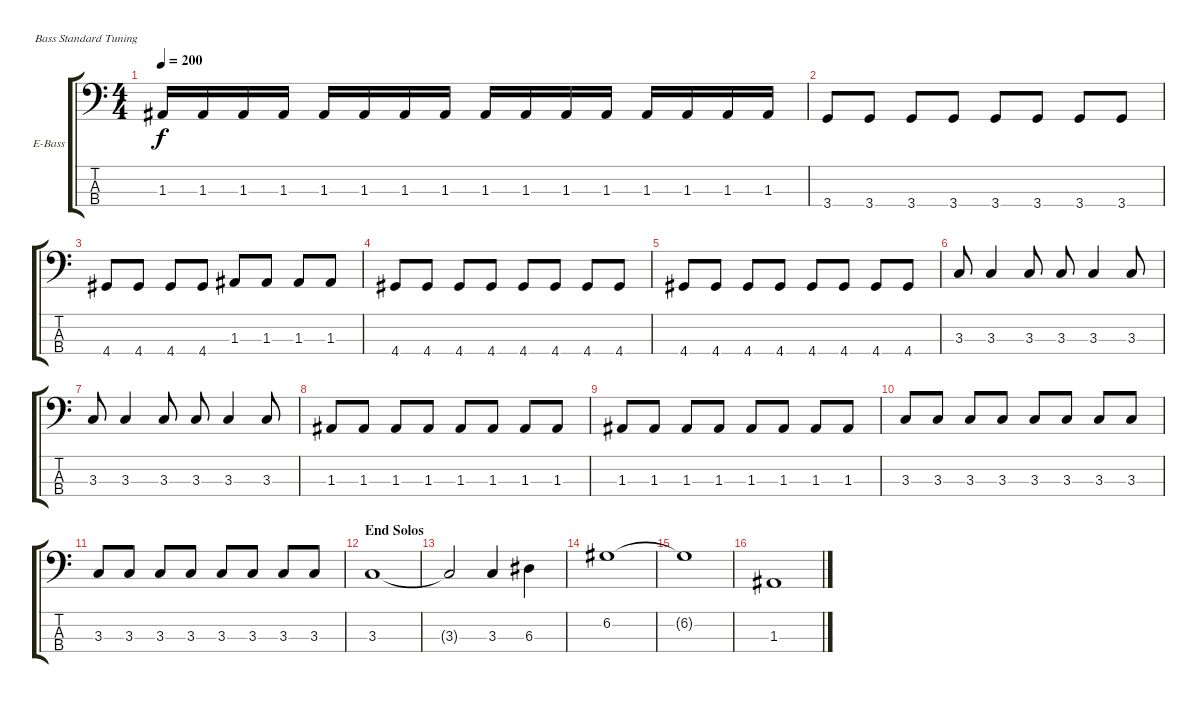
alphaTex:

\bracketExtendMode groupsimilarinstruments
\firstSystemTrackNameOrientation horizontal
\otherSystemsTrackNameOrientation horizontal
\track ("Bass" "E-Bass") {instrument electricbassfinger}
\staff {score tabs}
\tuning (G2 D2 A1 E1)
\ts (4 4)
\tempo 200
\clef f4
\ks aminor
1.3.16{dy f} 1.3.16 1.3.16 1.3.16 1.3.16 1.3.16 1.3.16 1.3.16 1.3.16 1.3.16 1.3.16 1.3.16 1.3.16 1.3.16 1.3.16 1.3.16 |
3.4.8 3.4.8 3.4.8 3.4.8 3.4.8 3.4.8 3.4.8 3.4.8 |
4.4.8 4.4.8 4.4.8 4.4.8 1.3.8 1.3.8 1.3.8 1.3.8 |
\section ("" "")
4.4.8 4.4.8 4.4.8 4.4.8 4.4.8 4.4.8 4.4.8 4.4.8 |
4.4.8 4.4.8 4.4.8 4.4.8 4.4.8 4.4.8 4.4.8 4.4.8 |
3.3.8 3.3.4 3.3.8 3.3.8 3.3.4 3.3.8 |
3.3.8 3.3.4 3.3.8 3.3.8 3.3.4 3.3.8 |
1.3.8 1.3.8 1.3.8 1.3.8 1.3.8 1.3.8 1.3.8 1.3.8 |
1.3.8 1.3.8 1.3.8 1.3.8 1.3.8 1.3.8 1.3.8 1.3.8 |
3.3.8 3.3.8 3.3.8 3.3.8 3.3.8 3.3.8 3.3.8 3.3.8 |
3.3.8 3.3.8 3.3.8 3.3.8 3.3.8 3.3.8 3.3.8 3.3.8 |
\section ("" "End Solos")
3.3.1 |
3.3{t}.2 3.3.4 6.3.4 |
6.2.1 |
6.2{t}.1 |
1.3.1
